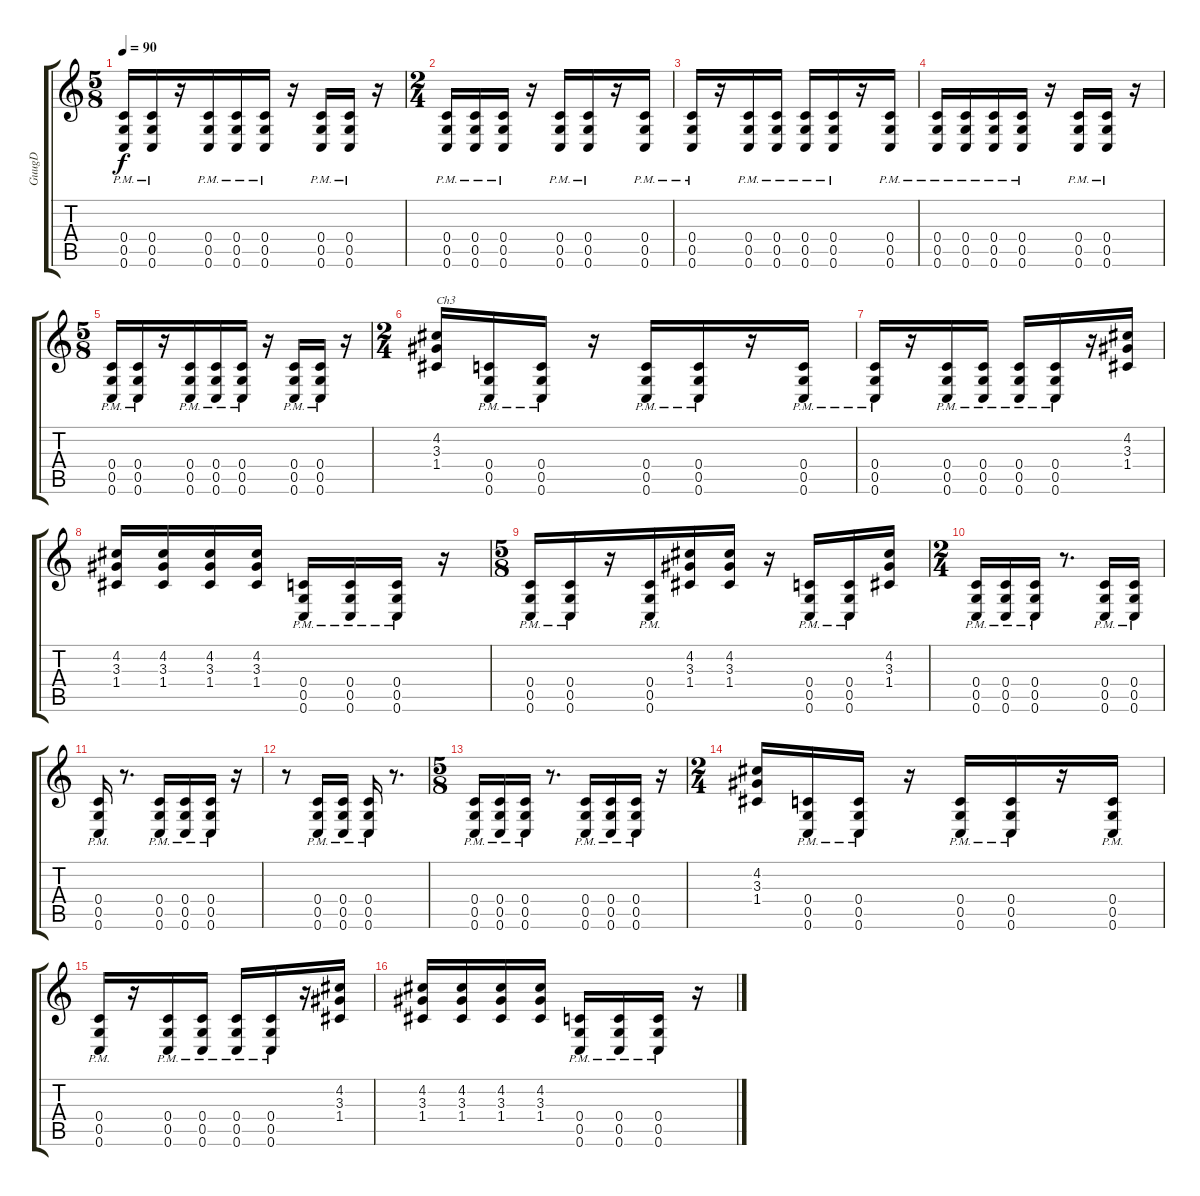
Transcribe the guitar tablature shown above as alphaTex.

\track ("GuugD" "GuugD") {instrument overdrivenguitar}
\staff {score tabs}
\tuning (D4 A3 F3 C3 G2 C2) {hide}
\ts (5 8)
\tempo 90
\clef g2
\ks c
(0.4{pm} 0.5 0.6).16{dy f} (0.4{pm} 0.5 0.6).16 r.16 (0.4{pm} 0.5 0.6).16 (0.4{pm} 0.5 0.6).16 (0.4{pm} 0.5 0.6).16 r.16 (0.4{pm} 0.5 0.6).16 (0.4{pm} 0.5 0.6).16 r.16 |
\ts (2 4)
(0.4{pm} 0.5 0.6).16 (0.4{pm} 0.5 0.6).16 (0.4{pm} 0.5 0.6).16 r.16 (0.4{pm} 0.5 0.6).16 (0.4{pm} 0.5 0.6).16 r.16 (0.4{pm} 0.5 0.6).16 |
(0.4{pm} 0.5 0.6).16 r.16 (0.4{pm} 0.5 0.6).16 (0.4{pm} 0.5 0.6).16 (0.4{pm} 0.5 0.6).16 (0.4{pm} 0.5 0.6).16 r.16 (0.4{pm} 0.5 0.6).16 |
(0.4{pm} 0.5 0.6).16 (0.4{pm} 0.5 0.6).16 (0.4{pm} 0.5 0.6).16 (0.4{pm} 0.5 0.6).16 r.16 (0.4{pm} 0.5 0.6).16 (0.4{pm} 0.5 0.6).16 r.16 |
\ts (5 8)
(0.4{pm} 0.5 0.6).16 (0.4{pm} 0.5 0.6).16 r.16 (0.4{pm} 0.5 0.6).16 (0.4{pm} 0.5 0.6).16 (0.4{pm} 0.5 0.6).16 r.16 (0.4{pm} 0.5 0.6).16 (0.4{pm} 0.5 0.6).16 r.16 |
\ts (2 4)
(4.2 3.3 1.4).16{txt "Ch3"} (0.4 0.5{pm} 0.6).16 (0.4 0.5{pm} 0.6).16 r.16 (0.4{pm} 0.5 0.6).16 (0.4{pm} 0.5 0.6).16 r.16 (0.4{pm} 0.5 0.6).16 |
(0.4 0.5 0.6{pm}).16 r.16 (0.4{pm} 0.5 0.6).16 (0.4{pm} 0.5 0.6).16 (0.4{pm} 0.5 0.6).16 (0.4{pm} 0.5 0.6).16 r.16 (4.2 3.3 1.4).16 |
(4.2 3.3 1.4).16 (4.2 3.3 1.4).16 (4.2 3.3 1.4).16 (4.2 3.3 1.4).16 (0.4{pm} 0.5 0.6).16 (0.4{pm} 0.5 0.6).16 (0.4{pm} 0.5 0.6).16 r.16 |
\ts (5 8)
(0.4{pm} 0.5 0.6).16 (0.4{pm} 0.5 0.6).16 r.16 (0.4 0.5{pm} 0.6).16 (4.2 3.3 1.4).16 (4.2 3.3 1.4).16 r.16 (0.4 0.5{pm} 0.6).16 (0.4{pm} 0.5 0.6).16 (4.2 3.3 1.4).16 |
\ts (2 4)
(0.4{pm} 0.5 0.6).16 (0.4{pm} 0.5 0.6).16 (0.4{pm} 0.5 0.6).16 r.8{d} (0.4{pm} 0.5 0.6).16 (0.4{pm} 0.5 0.6).16 |
(0.4{pm} 0.5 0.6).16 r.8{d} (0.4{pm} 0.5 0.6).16 (0.4{pm} 0.5 0.6).16 (0.4{pm} 0.5 0.6).16 r.16 |
r.8 (0.4{pm} 0.5 0.6).16 (0.4{pm} 0.5 0.6).16 (0.4{pm} 0.5 0.6).16 r.8{d} |
\ts (5 8)
(0.4{pm} 0.5 0.6).16 (0.4{pm} 0.5 0.6).16 (0.4{pm} 0.5 0.6).16 r.8{d} (0.4{pm} 0.5 0.6).16 (0.4{pm} 0.5 0.6).16 (0.4{pm} 0.5 0.6).16 r.16 |
\ts (2 4)
(4.2 3.3 1.4).16 (0.4 0.5{pm} 0.6).16 (0.4 0.5{pm} 0.6).16 r.16 (0.4{pm} 0.5 0.6).16 (0.4{pm} 0.5 0.6).16 r.16 (0.4{pm} 0.5 0.6).16 |
(0.4 0.5 0.6{pm}).16 r.16 (0.4{pm} 0.5 0.6).16 (0.4{pm} 0.5 0.6).16 (0.4{pm} 0.5 0.6).16 (0.4{pm} 0.5 0.6).16 r.16 (4.2 3.3 1.4).16 |
(4.2 3.3 1.4).16 (4.2 3.3 1.4).16 (4.2 3.3 1.4).16 (4.2 3.3 1.4).16 (0.4{pm} 0.5 0.6).16 (0.4{pm} 0.5 0.6).16 (0.4{pm} 0.5 0.6).16 r.16
